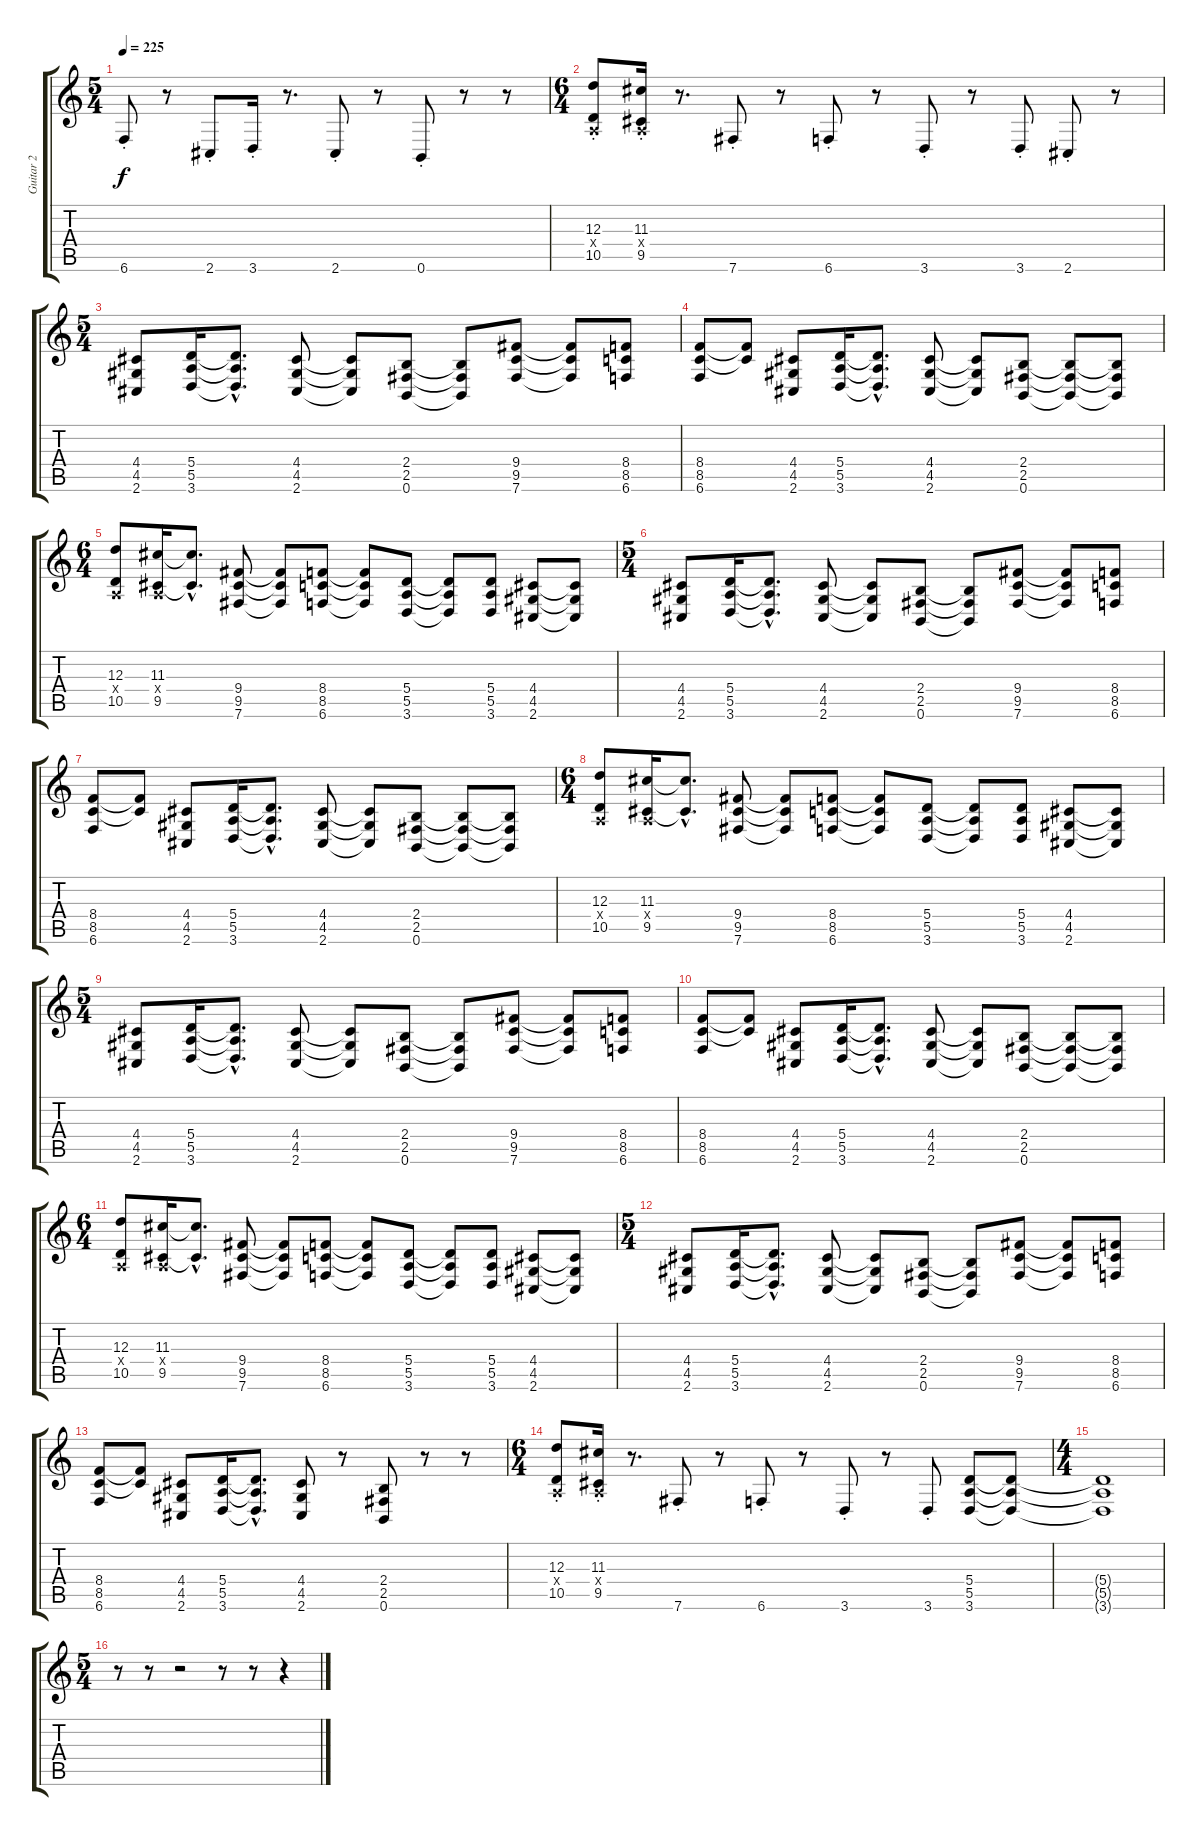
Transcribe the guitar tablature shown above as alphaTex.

\track ("Guitar 2" "Guitar 2") {instrument overdrivenguitar}
\staff {score tabs}
\tuning (B3 Gb3 D3 A2 E2 B1) {hide}
\ts (5 4)
\tempo 225
\clef g2
\ks c
6.6{st}.8{dy f} r.8 2.6{st}.8 3.6{st}.16 r.8{d} 2.6{st}.8 r.8 0.6{st}.8 r.8 r.8 |
\ts (6 4)
(12.3{st} 0.4{x} 10.5{st}).8 (11.3{st} 0.4{x} 9.5{st}).16 r.8{d} 7.6{st}.8 r.8 6.6{st}.8 r.8 3.6{st}.8 r.8 3.6{st}.8 2.6{st}.8 r.8 |
\ts (5 4)
(4.4 4.5 2.6).8 (5.4 5.5 3.6).16 (5.4{hac t} 5.5{hac t} 3.6{hac t}).8{d} (4.4 4.5 2.6).8 (4.4{t} 4.5{t} 2.6{t}).8 (2.4 2.5 0.6).8 (2.4{t} 2.5{t} 0.6{t}).8 (9.4 9.5 7.6).8 (9.4{t} 9.5{t} 7.6{t}).8 (8.4 8.5 6.6).8 |
(8.4 8.5 6.6).8 (8.4{t} 8.5{t}).8 (4.4 4.5 2.6).8 (5.4 5.5 3.6).16 (5.4{hac t} 5.5{hac t} 3.6{hac t}).8{d} (4.4 4.5 2.6).8 (4.4{t} 4.5{t} 2.6{t}).8 (2.4 2.5 0.6).8 (2.4{t} 2.5{t} 0.6{t}).8 (2.4{t} 2.5{t} 0.6{t}).8 |
\ts (6 4)
(12.3 0.4{x} 10.5).8 (11.3 0.4{x} 9.5).16 (11.3{hac t} 9.5{hac t}).8{d} (9.4 9.5 7.6).8 (9.4{t} 9.5{t} 7.6{t}).8 (8.4 8.5 6.6).8 (8.4{t} 8.5{t} 6.6{t}).8 (5.4 5.5 3.6).8 (5.4{t} 5.5{t} 3.6{t}).8 (5.4 5.5 3.6).8 (4.4 4.5 2.6).8 (4.4{t} 4.5{t} 2.6{t}).8 |
\ts (5 4)
(4.4 4.5 2.6).8 (5.4 5.5 3.6).16 (5.4{hac t} 5.5{hac t} 3.6{hac t}).8{d} (4.4 4.5 2.6).8 (4.4{t} 4.5{t} 2.6{t}).8 (2.4 2.5 0.6).8 (2.4{t} 2.5{t} 0.6{t}).8 (9.4 9.5 7.6).8 (9.4{t} 9.5{t} 7.6{t}).8 (8.4 8.5 6.6).8 |
(8.4 8.5 6.6).8 (8.4{t} 8.5{t}).8 (4.4 4.5 2.6).8 (5.4 5.5 3.6).16 (5.4{hac t} 5.5{hac t} 3.6{hac t}).8{d} (4.4 4.5 2.6).8 (4.4{t} 4.5{t} 2.6{t}).8 (2.4 2.5 0.6).8 (2.4{t} 2.5{t} 0.6{t}).8 (2.4{t} 2.5{t} 0.6{t}).8 |
\ts (6 4)
(12.3 0.4{x} 10.5).8 (11.3 0.4{x} 9.5).16 (11.3{hac t} 9.5{hac t}).8{d} (9.4 9.5 7.6).8 (9.4{t} 9.5{t} 7.6{t}).8 (8.4 8.5 6.6).8 (8.4{t} 8.5{t} 6.6{t}).8 (5.4 5.5 3.6).8 (5.4{t} 5.5{t} 3.6{t}).8 (5.4 5.5 3.6).8 (4.4 4.5 2.6).8 (4.4{t} 4.5{t} 2.6{t}).8 |
\ts (5 4)
(4.4 4.5 2.6).8 (5.4 5.5 3.6).16 (5.4{hac t} 5.5{hac t} 3.6{hac t}).8{d} (4.4 4.5 2.6).8 (4.4{t} 4.5{t} 2.6{t}).8 (2.4 2.5 0.6).8 (2.4{t} 2.5{t} 0.6{t}).8 (9.4 9.5 7.6).8 (9.4{t} 9.5{t} 7.6{t}).8 (8.4 8.5 6.6).8 |
(8.4 8.5 6.6).8 (8.4{t} 8.5{t}).8 (4.4 4.5 2.6).8 (5.4 5.5 3.6).16 (5.4{hac t} 5.5{hac t} 3.6{hac t}).8{d} (4.4 4.5 2.6).8 (4.4{t} 4.5{t} 2.6{t}).8 (2.4 2.5 0.6).8 (2.4{t} 2.5{t} 0.6{t}).8 (2.4{t} 2.5{t} 0.6{t}).8 |
\ts (6 4)
(12.3 0.4{x} 10.5).8 (11.3 0.4{x} 9.5).16 (11.3{hac t} 9.5{hac t}).8{d} (9.4 9.5 7.6).8 (9.4{t} 9.5{t} 7.6{t}).8 (8.4 8.5 6.6).8 (8.4{t} 8.5{t} 6.6{t}).8 (5.4 5.5 3.6).8 (5.4{t} 5.5{t} 3.6{t}).8 (5.4 5.5 3.6).8 (4.4 4.5 2.6).8 (4.4{t} 4.5{t} 2.6{t}).8 |
\ts (5 4)
(4.4 4.5 2.6).8 (5.4 5.5 3.6).16 (5.4{hac t} 5.5{hac t} 3.6{hac t}).8{d} (4.4 4.5 2.6).8 (4.4{t} 4.5{t} 2.6{t}).8 (2.4 2.5 0.6).8 (2.4{t} 2.5{t} 0.6{t}).8 (9.4 9.5 7.6).8 (9.4{t} 9.5{t} 7.6{t}).8 (8.4 8.5 6.6).8 |
(8.4 8.5 6.6).8 (8.4{t} 8.5{t}).8 (4.4 4.5 2.6).8 (5.4 5.5 3.6).16 (5.4{hac t} 5.5{hac t} 3.6{hac t}).8{d} (4.4 4.5 2.6).8 r.8 (2.4 2.5 0.6).8 r.8 r.8 |
\ts (6 4)
(12.3{st} 0.4{x} 10.5{st}).8 (11.3{st} 0.4{x} 9.5{st}).16 r.8{d} 7.6{st}.8 r.8 6.6{st}.8 r.8 3.6{st}.8 r.8 3.6{st}.8 (5.4 5.5 3.6).8 (5.4{t} 5.5{t} 3.6{t}).8 |
\ts (4 4)
(5.4{t} 5.5{t} 3.6{t}).1 |
\ts (5 4)
r.8 r.8 r.2 r.8 r.8 r.4
